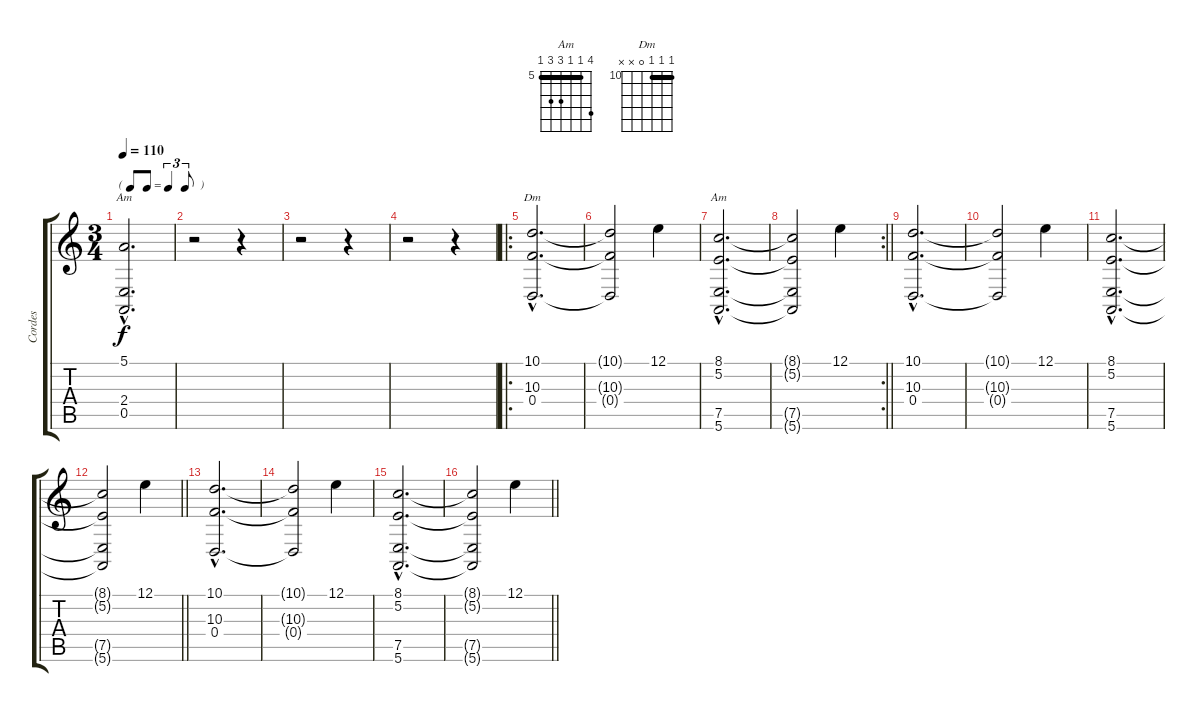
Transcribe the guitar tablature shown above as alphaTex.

\track ("Cordes" "Cordes") {instrument synthstrings1}
\staff {score tabs}
\tuning (E4 B3 G3 D3 A2 E2) {hide}
\chord ("Am" 5 5 5 2 0 x) {barre 5}
\chord ("Dm" 10 10 10 0 x x) {firstfret 10 barre 10}
\chord ("Am" 8 5 5 7 7 5) {firstfret 5 barre 5}
\ts (3 4)
\tf triplet8th
\tempo 110
\clef g2
\ks c
(5.1{hac} 2.4{hac} 0.5{hac}).2{d ch "Am" dy f} |
r.2 r.4 |
r.2 r.4 |
r.2 r.4 |
\ro
(10.1{hac} 10.3{hac} 0.4{hac}).2{d ch "Dm"} |
(10.1{t} 10.3{t} 0.4{t}).2 12.1.4 |
(8.1{hac} 5.2{hac} 7.5{hac} 5.6{hac}).2{d ch "Am"} |
\rc 2
\barLineRight lightlight
(8.1{t} 5.2{t} 7.5{t} 5.6{t}).2 12.1.4 |
(10.1{hac} 10.3{hac} 0.4{hac}).2{d} |
(10.1{t} 10.3{t} 0.4{t}).2 12.1.4 |
(8.1{hac} 5.2{hac} 7.5{hac} 5.6{hac}).2{d} |
\barLineRight lightlight
(8.1{t} 5.2{t} 7.5{t} 5.6{t}).2 12.1.4 |
(10.1{hac} 10.3{hac} 0.4{hac}).2{d} |
(10.1{t} 10.3{t} 0.4{t}).2 12.1.4 |
(8.1{hac} 5.2{hac} 7.5{hac} 5.6{hac}).2{d} |
\barLineRight lightlight
(8.1{t} 5.2{t} 7.5{t} 5.6{t}).2 12.1.4
